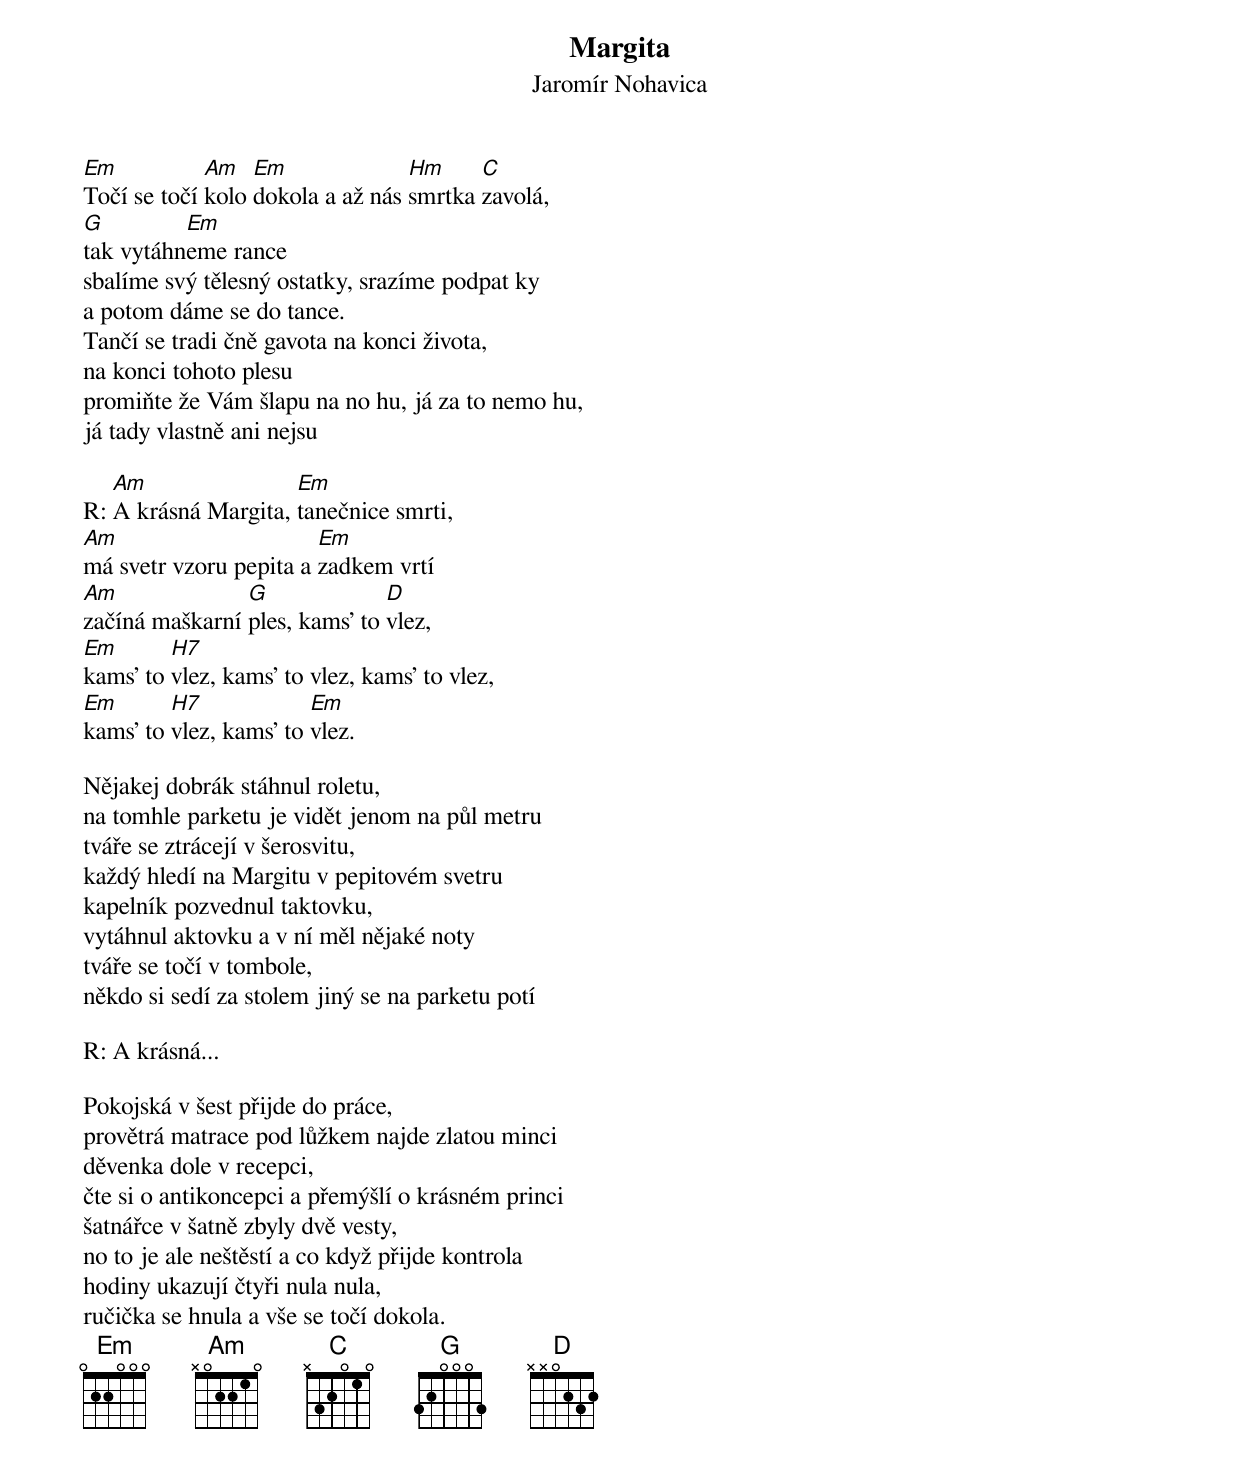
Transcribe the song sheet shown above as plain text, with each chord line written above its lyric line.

Margita
Jaromír Nohavica


Em           Am   Em              Hm     C
Točí se točí kolo dokola a až nás smrtka zavolá,
G         Em
tak vytáhneme rance
sbalíme svý tělesný ostatky, srazíme podpat ky
a potom dáme se do tance.
Tančí se tradi čně gavota na konci života,
na konci tohoto plesu
promiňte že Vám šlapu na no hu, já za to nemo hu,
já tady vlastně ani nejsu

   Am                Em
R: A krásná Margita, tanečnice smrti,
Am                      Em
má svetr vzoru pepita a zadkem vrtí
Am              G              D
začíná maškarní ples, kams’ to vlez,
Em       H7
kams’ to vlez, kams’ to vlez, kams’ to vlez,
Em       H7             Em
kams’ to vlez, kams’ to vlez.

Nějakej dobrák stáhnul roletu,
na tomhle parketu je vidět jenom na půl metru
tváře se ztrácejí v šerosvitu,
každý hledí na Margitu v pepitovém svetru
kapelník pozvednul taktovku,
vytáhnul aktovku a v ní měl nějaké noty
tváře se točí v tombole,
někdo si sedí za stolem jiný se na parketu potí

R: A krásná...

Pokojská v šest přijde do práce,
provětrá matrace pod lůžkem najde zlatou minci
děvenka dole v recepci,
čte si o antikoncepci a přemýšlí o krásném princi
šatnářce v šatně zbyly dvě vesty,
no to je ale neštěstí a co když přijde kontrola
hodiny ukazují čtyři nula nula,
ručička se hnula a vše se točí dokola.
